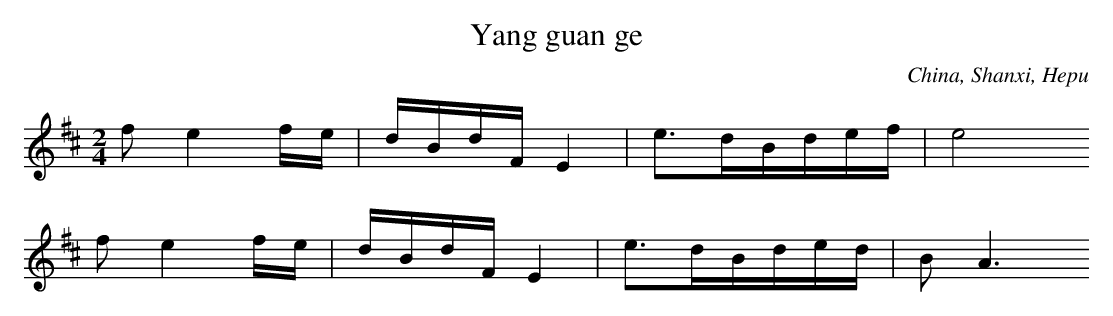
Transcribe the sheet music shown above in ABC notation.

X:1
T: Yang guan ge
O: China, Shanxi, Hepu
M: 2/4
L: 1/16
K: D
f2e4fe | dBdFE4 | e3dBdef | e8
f2e4fe | dBdFE4 | e3dBded | B2A6
